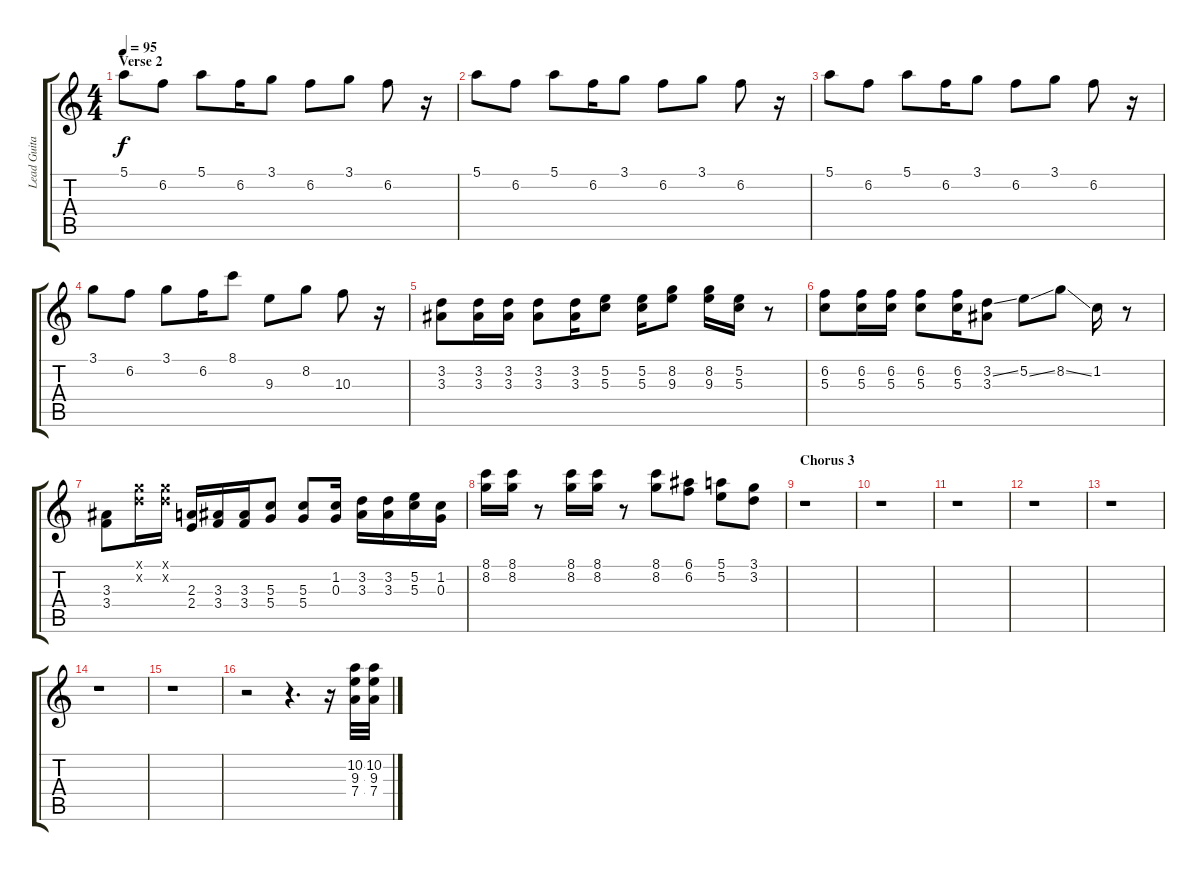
\track ("Lead Guitar" "Lead Guita") {instrument distortionguitar}
\staff {score tabs}
\tuning (E4 B3 G3 D3 A2 E2) {hide}
\ts (4 4)
\section ("" "Verse 2")
\tempo 95
\clef g2
\ks c
5.1.8{dy f} 6.2.8 5.1.8 6.2.16 3.1.8 6.2.8 3.1.8 6.2.8 r.16 |
5.1.8 6.2.8 5.1.8 6.2.16 3.1.8 6.2.8 3.1.8 6.2.8 r.16 |
5.1.8 6.2.8 5.1.8 6.2.16 3.1.8 6.2.8 3.1.8 6.2.8 r.16 |
3.1.8 6.2.8 3.1.8 6.2.16 8.1.8 9.3.8 8.2.8 10.3.8 r.16 |
(3.2 3.3).8 (3.2 3.3).16 (3.2 3.3).16 (3.2 3.3).8 (3.2 3.3).16 (5.2 5.3).8 (5.2 5.3).16 (8.2 9.3).8 (8.2 9.3).16 (5.2 5.3).16 r.8 |
(6.2 5.3).8 (6.2 5.3).16 (6.2 5.3).16 (6.2 5.3).8 (6.2 5.3).16 (3.2{ss} 3.3).8 5.2{ss}.8 8.2{ss}.8 1.2.16 r.8 |
(3.3 3.4).8 (3.1{x} 3.2{x}).16 (3.1{x} 3.2{x}).16 (2.3 2.4).16 (3.3 3.4).16 (3.3 3.4).16 (5.3 5.4).8 (5.3 5.4).8 (1.2 0.3).16 (3.2 3.3).16 (3.2 3.3).16 (5.2 5.3).16 (1.2 0.3).16 |
(8.1 8.2).16 (8.1 8.2).16 r.8 (8.1 8.2).16 (8.1 8.2).16 r.8 (8.1 8.2).8 (6.1 6.2).8 (5.1 5.2).8 (3.1 3.2).8 |
\section ("" "Chorus 3")
r.1 |
r.1 |
r.1 |
r.1 |
r.1 |
r.1 |
r.1 |
r.2 r.4{d} r.16 (10.2 9.3 7.4).32 (10.2 9.3 7.4).32
